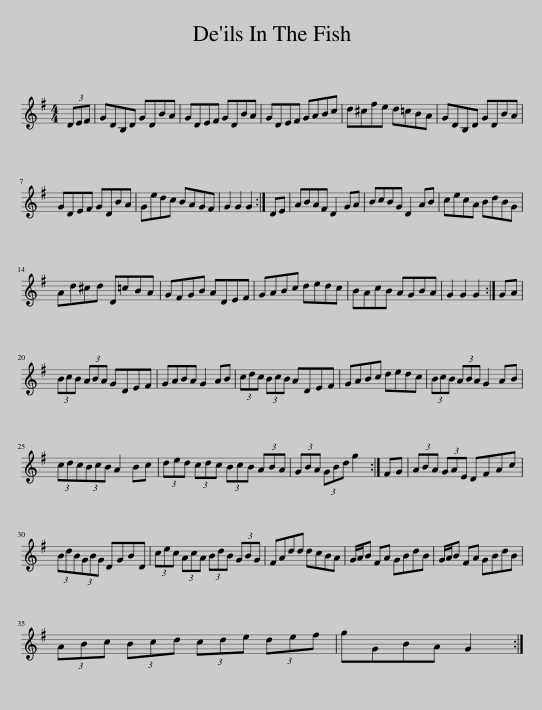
X:1
L:1/8
M:4/4
I:linebreak $
K:G
V:1 treble
V:1
 (3DEF | GDB,D GDBA | GDEF GDBA | GDEF GABc | d^cfe d=cBA | %5
 GDB,D GDBA |$ GDEF GDBA | Gedc BAGF | G2 G2 G2 :| DE | %10
 ABAF D2 GA | BcBG D2 AB | cecA BdBG |$ Ad^cd D=cBA | GFGB ADEF | %15
 GABc dedc | BAcB AGBA | G2 G2 G2 :| GA |$ (3BcB (3ABA GDEF | %20
 GABA G2 AB | (3cdc (3BcB ADEF | GABc dedc | (3BcB (3ABA G2 AB |$ (3cdc(3BcB A2 Bc | %25
 (3ded (3cdc (3BcB (3ABA | (3GBA (3GBd g2 :| FG | (3ABA (3GAE DFAc |$ (3BdB(3GBG DGBD | %30
 (3cec (3AcA (3BdB (3GBG | FAdd dcBA | G/A/B FA GBdB | G/A/B FA GBdB |$ (3ABc (3Bcd (3cde (3def | %35
 gGBA G2 :| %36
